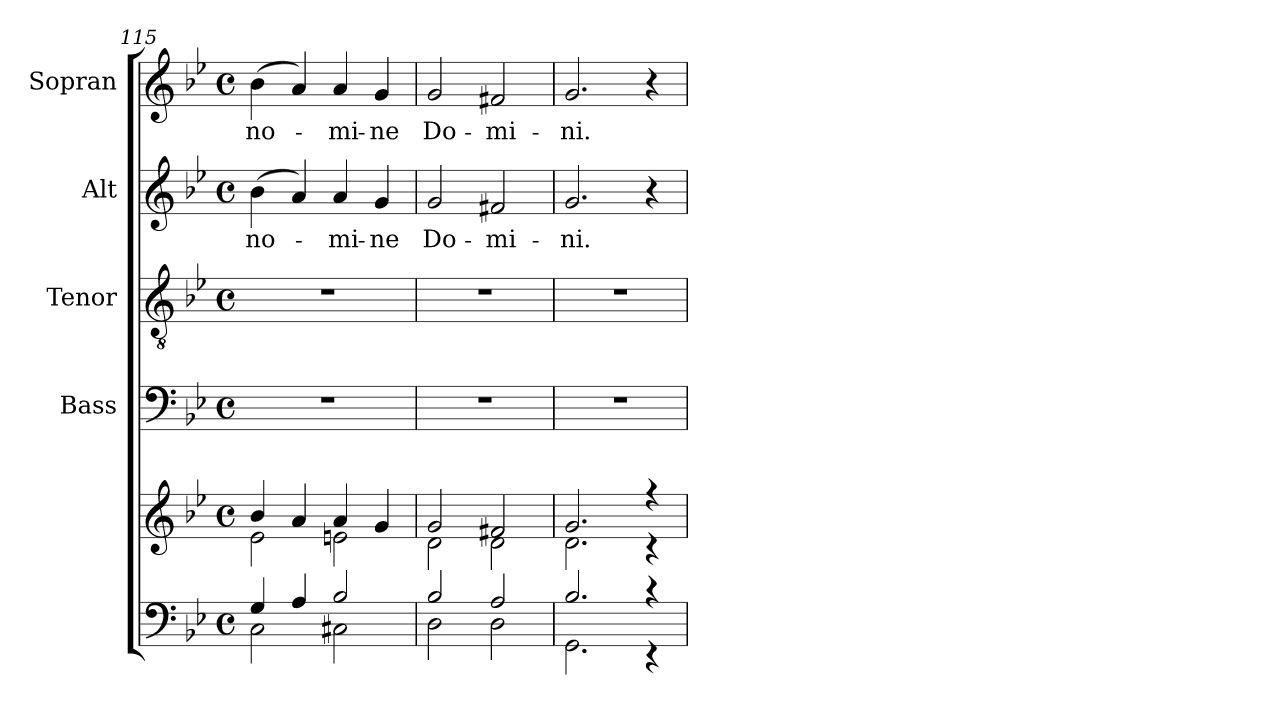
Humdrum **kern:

**kern	**kern	**kern	**kern	**kern	**text	**kern	**text
*part5	*part5	*part4	*part3	*part2	*part2	*part1	*part1
*staff6	*staff5	*staff4	*staff3	*staff2	*staff2	*staff1	*staff1
*	*	*I"Bass	*I"Tenor	*I"Alt	*	*I"Sopran	*
*	*	*I'B.	*I'T.	*I'A.	*	*I'S.	*
*clefF4	*clefG2	*clefF4	*clefGv2	*clefG2	*	*clefG2	*
*k[b-e-]	*k[b-e-]	*k[b-e-]	*k[b-e-]	*k[b-e-]	*	*k[b-e-]	*
*B-:	*B-:	*B-:	*B-:	*B-:	*	*B-:	*
*M4/4	*M4/4	*M4/4	*M4/4	*M4/4	*	*M4/4	*
*met(c)	*met(c)	*met(c)	*met(c)	*met(c)	*	*met(c)	*
=115	=115	=115	=115	=115	=115	=115	=115
*^	*^	*	*	*	*	*	*
!	!	!	!	!	!	!	!LO:LY:b	!	!LO:LY:b
4G/	2C\	4b-/	2e-\	1r	1r	(>4b-\	no-	(>4b-\	no-
4A/	.	4a/	.	.	.	4a/)	.	4a/)	.
!	!	!	!	!	!	!	!LO:LY:b	!	!LO:LY:b
2B-/	2C#X\	4a/	2en\	.	.	4a/	-mi-	4a/	-mi-
!	!	!	!	!	!	!	!LO:LY:b	!	!LO:LY:b
.	.	4g/	.	.	.	4g/	-ne	4g/	-ne
!!LO:LB:g=z
=116	=116	=116	=116	=116	=116	=116	=116	=116	=116
!	!	!	!	!	!	!	!LO:LY:b	!	!LO:LY:b
2B-/	2D\	2g/	2d\	1r	1r	2g/	Do-	2g/	Do-
!	!	!	!	!	!	!	!LO:LY:b	!	!LO:LY:b
2A/	2D\	2f#X/	2d\	.	.	2f#X/	-mi-	2f#X/	-mi-
=117	=117	=117	=117	=117	=117	=117	=117	=117	=117
!	!	!	!	!	!	!	!LO:LY:b	!	!LO:LY:b
2.B-/	2.GG\	2.g/	2.d\	1r	1r	2.g/	-ni.	2.g/	-ni.
4r	4r	4r	4r	.	.	4r	.	4r	.
*v	*v	*	*	*	*	*	*	*	*
*	*v	*v	*	*	*	*	*	*
=	=	=	=	=	=	=	=
*-	*-	*-	*-	*-	*-	*-	*-
